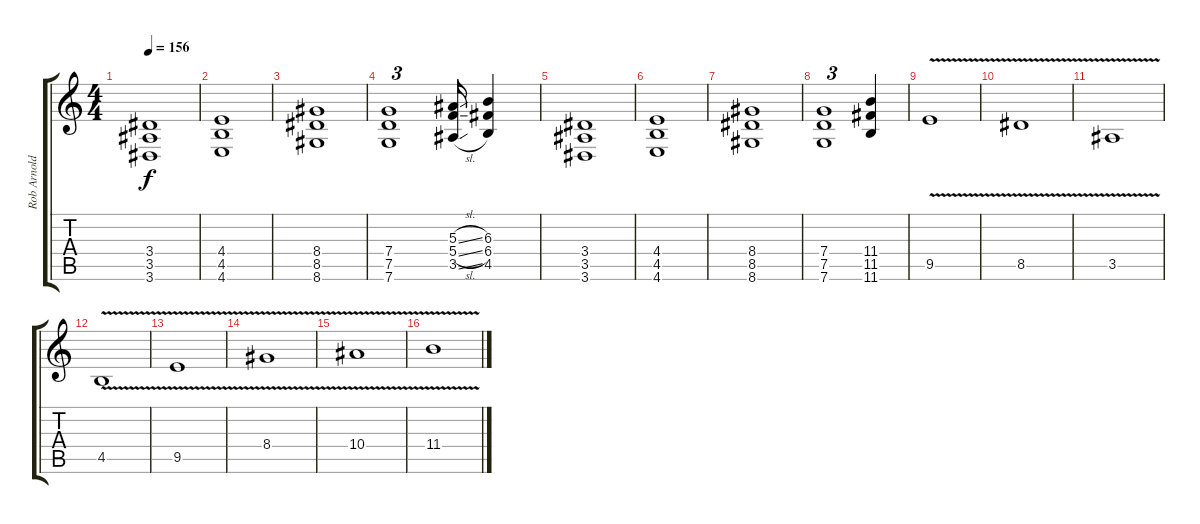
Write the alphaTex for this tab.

\track ("Rob Arnold" "Rob Arnold") {instrument distortionguitar}
\staff {score tabs}
\tuning (D4 A3 F3 C3 G2 C2) {hide}
\ts (4 4)
\tempo 156
\clef g2
\ks c
(3.4 3.5 3.6).1{dy f} |
(4.4 4.5 4.6).1 |
(8.4 8.5 8.6).1 |
(7.4 7.5 7.6).1{tu (3 2)} (5.3{sl} 5.4{sl} 3.5{sl}).16 (6.3 6.4 4.5).4 |
(3.4 3.5 3.6).1 |
(4.4 4.5 4.6).1 |
(8.4 8.5 8.6).1 |
(7.4 7.5 7.6).1{tu (3 2)} (11.4 11.5 11.6).4 |
9.5{v}.1 |
8.5{v}.1 |
3.5{v}.1 |
4.5{v}.1 |
9.5{v}.1 |
8.4{v}.1 |
10.4{v}.1 |
11.4{v}.1
